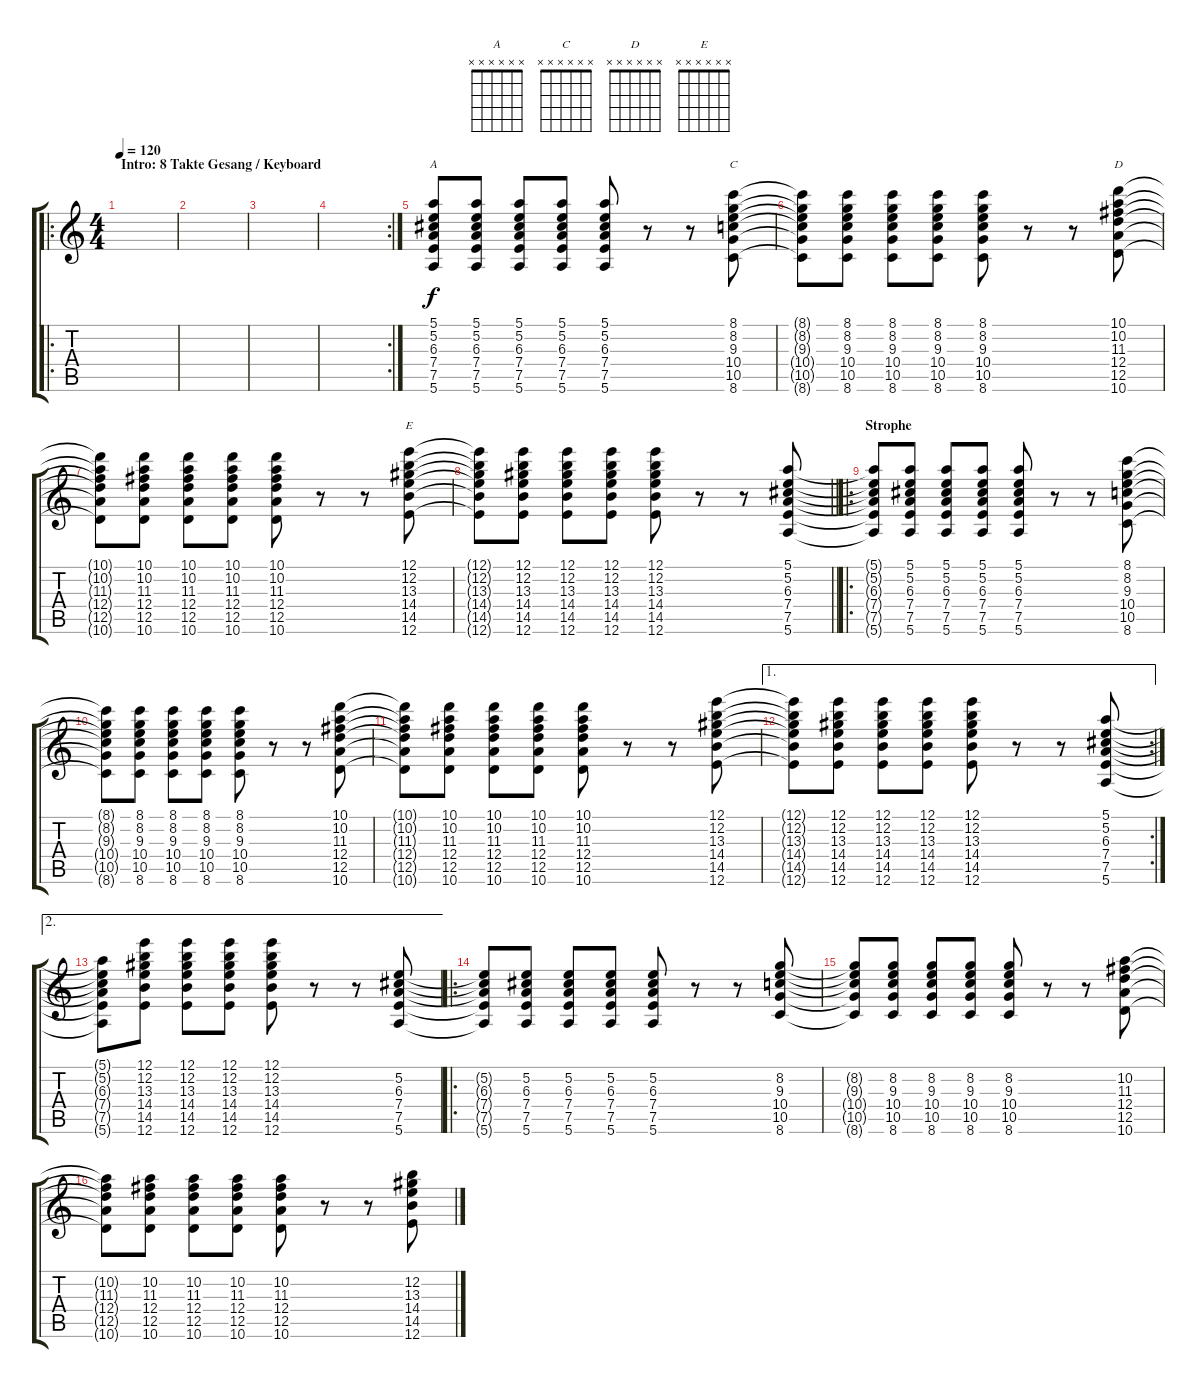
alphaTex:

\track "" {instrument acousticguitarsteel}
\staff {score tabs}
\tuning (E4 B3 G3 D3 A2 E2) {hide}
\chord ("A" x x x x x x)
\chord ("C" x x x x x x)
\chord ("D" x x x x x x)
\chord ("E" x x x x x x)
\ro
\ts (4 4)
\section ("" "Intro: 8 Takte Gesang / Keyboard")
\tempo 120
\clef g2
\ks c
|
|
|
\rc 2
|
(5.1 5.2 6.3 7.4 7.5 5.6).8{ch "A"} (5.1 5.2 6.3 7.4 7.5 5.6).8 (5.1 5.2 6.3 7.4 7.5 5.6).8 (5.1 5.2 6.3 7.4 7.5 5.6).8 (5.1 5.2 6.3 7.4 7.5 5.6).8 r.8 r.8 (8.1 8.2 9.3 10.4 10.5 8.6).8{ch "C"} |
(8.1{t} 8.2{t} 9.3{t} 10.4{t} 10.5{t} 8.6{t}).8 (8.1 8.2 9.3 10.4 10.5 8.6).8 (8.1 8.2 9.3 10.4 10.5 8.6).8 (8.1 8.2 9.3 10.4 10.5 8.6).8 (8.1 8.2 9.3 10.4 10.5 8.6).8 r.8 r.8 (10.1 10.2 11.3 12.4 12.5 10.6).8{ch "D"} |
(10.1{t} 10.2{t} 11.3{t} 12.4{t} 12.5{t} 10.6{t}).8 (10.1 10.2 11.3 12.4 12.5 10.6).8 (10.1 10.2 11.3 12.4 12.5 10.6).8 (10.1 10.2 11.3 12.4 12.5 10.6).8 (10.1 10.2 11.3 12.4 12.5 10.6).8 r.8 r.8 (12.1 12.2 13.3 14.4 14.5 12.6).8{ch "E"} |
\barLineRight lightlight
(12.1{t} 12.2{t} 13.3{t} 14.4{t} 14.5{t} 12.6{t}).8 (12.1 12.2 13.3 14.4 14.5 12.6).8 (12.1 12.2 13.3 14.4 14.5 12.6).8 (12.1 12.2 13.3 14.4 14.5 12.6).8 (12.1 12.2 13.3 14.4 14.5 12.6).8 r.8 r.8 (5.1 5.2 6.3 7.4 7.5 5.6).8 |
\ro
\section ("" "Strophe")
(5.1{t} 5.2{t} 6.3{t} 7.4{t} 7.5{t} 5.6{t}).8 (5.1 5.2 6.3 7.4 7.5 5.6).8 (5.1 5.2 6.3 7.4 7.5 5.6).8 (5.1 5.2 6.3 7.4 7.5 5.6).8 (5.1 5.2 6.3 7.4 7.5 5.6).8 r.8 r.8 (8.1 8.2 9.3 10.4 10.5 8.6).8 |
(8.1{t} 8.2{t} 9.3{t} 10.4{t} 10.5{t} 8.6{t}).8 (8.1 8.2 9.3 10.4 10.5 8.6).8 (8.1 8.2 9.3 10.4 10.5 8.6).8 (8.1 8.2 9.3 10.4 10.5 8.6).8 (8.1 8.2 9.3 10.4 10.5 8.6).8 r.8 r.8 (10.1 10.2 11.3 12.4 12.5 10.6).8 |
(10.1{t} 10.2{t} 11.3{t} 12.4{t} 12.5{t} 10.6{t}).8 (10.1 10.2 11.3 12.4 12.5 10.6).8 (10.1 10.2 11.3 12.4 12.5 10.6).8 (10.1 10.2 11.3 12.4 12.5 10.6).8 (10.1 10.2 11.3 12.4 12.5 10.6).8 r.8 r.8 (12.1 12.2 13.3 14.4 14.5 12.6).8 |
\ae 1
\rc 2
(12.1{t} 12.2{t} 13.3{t} 14.4{t} 14.5{t} 12.6{t}).8 (12.1 12.2 13.3 14.4 14.5 12.6).8 (12.1 12.2 13.3 14.4 14.5 12.6).8 (12.1 12.2 13.3 14.4 14.5 12.6).8 (12.1 12.2 13.3 14.4 14.5 12.6).8 r.8 r.8 (5.1 5.2 6.3 7.4 7.5 5.6).8 |
\ae 2
(5.1{t} 5.2{t} 6.3{t} 7.4{t} 7.5{t} 5.6{t}).8 (12.1 12.2 13.3 14.4 14.5 12.6).8 (12.1 12.2 13.3 14.4 14.5 12.6).8 (12.1 12.2 13.3 14.4 14.5 12.6).8 (12.1 12.2 13.3 14.4 14.5 12.6).8 r.8 r.8 (5.2 6.3 7.4 7.5 5.6).8 |
\ro
(5.2{t} 6.3{t} 7.4{t} 7.5{t} 5.6{t}).8 (5.2 6.3 7.4 7.5 5.6).8 (5.2 6.3 7.4 7.5 5.6).8 (5.2 6.3 7.4 7.5 5.6).8 (5.2 6.3 7.4 7.5 5.6).8 r.8 r.8 (8.2 9.3 10.4 10.5 8.6).8 |
(8.2{t} 9.3{t} 10.4{t} 10.5{t} 8.6{t}).8 (8.2 9.3 10.4 10.5 8.6).8 (8.2 9.3 10.4 10.5 8.6).8 (8.2 9.3 10.4 10.5 8.6).8 (8.2 9.3 10.4 10.5 8.6).8 r.8 r.8 (10.2 11.3 12.4 12.5 10.6).8 |
(10.2{t} 11.3{t} 12.4{t} 12.5{t} 10.6{t}).8 (10.2 11.3 12.4 12.5 10.6).8 (10.2 11.3 12.4 12.5 10.6).8 (10.2 11.3 12.4 12.5 10.6).8 (10.2 11.3 12.4 12.5 10.6).8 r.8 r.8 (12.2 13.3 14.4 14.5 12.6).8
